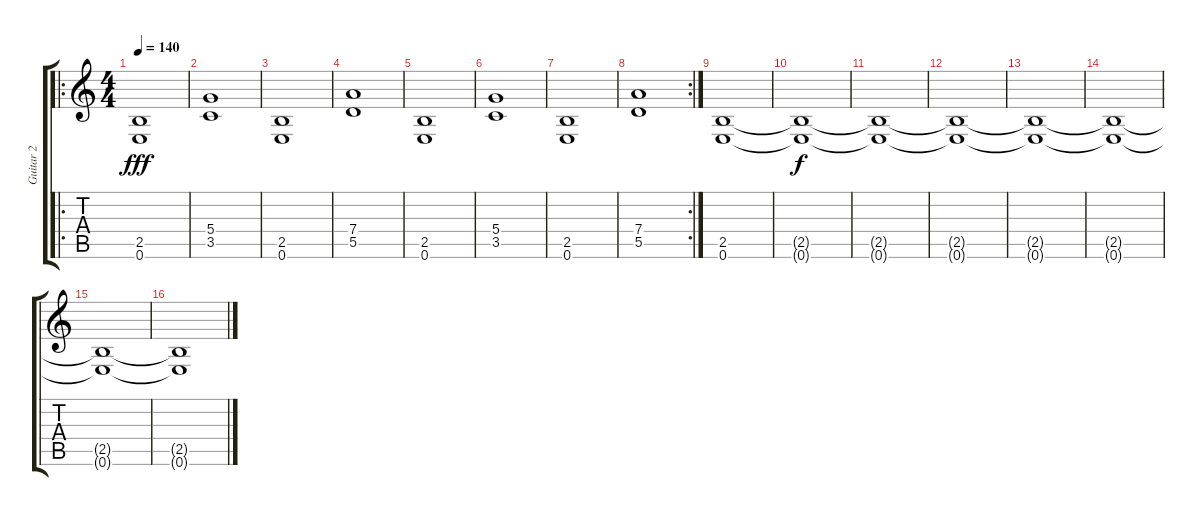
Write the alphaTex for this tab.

\track ("Guitar 2" "Guitar 2") {instrument distortionguitar}
\staff {score tabs}
\tuning (E4 B3 G3 D3 A2 E2) {hide}
\ro
\ts (4 4)
\tempo 140
\clef g2
\ks c
(2.5 0.6).1{dy fff instrument distortionguitar} |
(5.4 3.5).1 |
(2.5 0.6).1 |
(7.4 5.5).1 |
(2.5 0.6).1 |
(5.4 3.5).1 |
(2.5 0.6).1 |
\rc 2
(7.4 5.5).1 |
(2.5 0.6).1 |
(2.5{t} 0.6{t}).1{dy f} |
(2.5{t} 0.6{t}).1 |
(2.5{t} 0.6{t}).1 |
(2.5{t} 0.6{t}).1 |
(2.5{t} 0.6{t}).1 |
(2.5{t} 0.6{t}).1 |
(2.5{t} 0.6{t}).1
